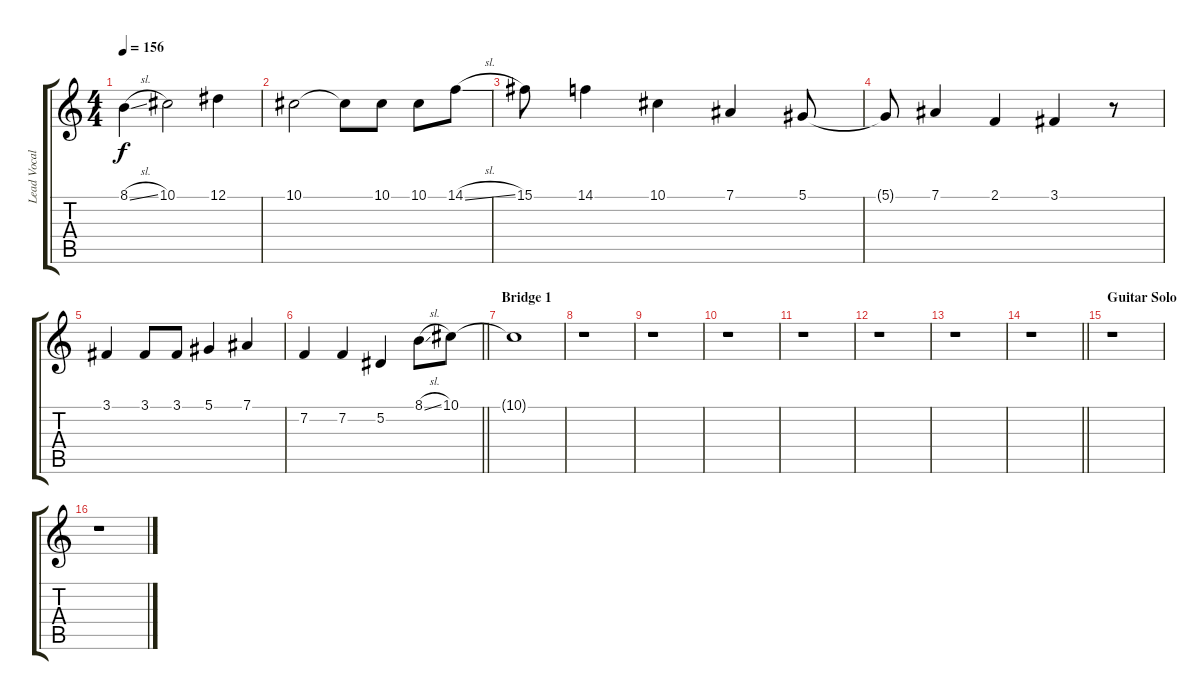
\track ("Lead Vocals" "Lead Vocal") {instrument trumpet}
\staff {score tabs}
\tuning (Eb4 Bb3 Gb3 Db3 Ab2 Eb2) {hide}
\ts (4 4)
\tempo 156
\clef g2
\ks c
8.1{sl}.4{dy f} 10.1.2 12.1.4 |
10.1.2 10.1{t}.8 10.1.8 10.1.8 14.1{sl}.8 |
15.1.8 14.1.4 10.1.4 7.1.4 5.1.8 |
5.1{t}.8 7.1.4 2.1.4 3.1.4 r.8 |
3.1.4 3.1.8 3.1.8 5.1.4 7.1.4 |
\barLineRight lightlight
7.2.4 7.2.4 5.2.4 8.1{sl}.8 10.1.8 |
\section ("" "Bridge 1")
10.1{t}.1 |
r.1 |
r.1 |
r.1 |
r.1 |
r.1 |
r.1 |
\barLineRight lightlight
r.1 |
\section ("" "Guitar Solo")
r.1 |
r.1
